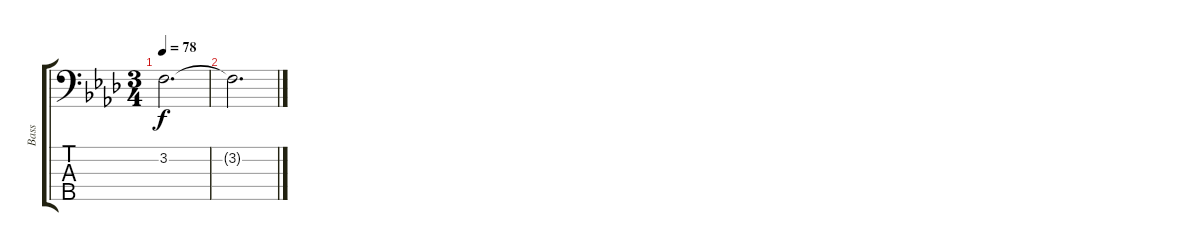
\track ("Bass" "Bass") {instrument acousticbass}
\staff {score tabs}
\tuning (G2 D2 A1 Db1 G0) {hide}
\ts (3 4)
\tempo 78
\clef f4
\ks fminor
3.2{t}.2{d dy f} |
3.2{t}.2{d}
